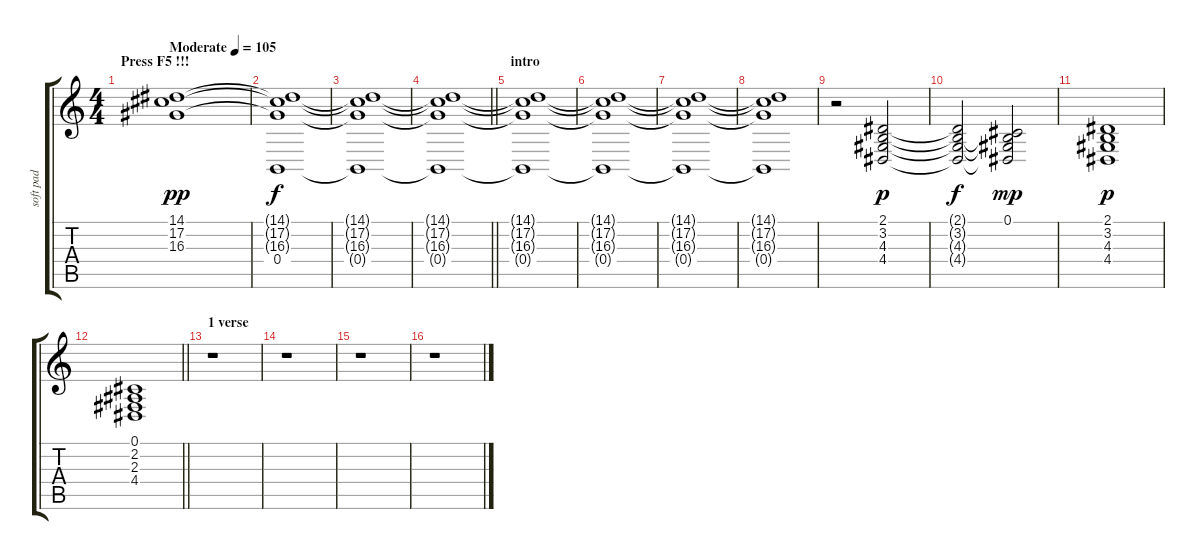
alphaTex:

\track ("soft pad" "soft pad") {instrument pad2warm}
\staff {score tabs}
\tuning (Db4 Ab3 E3 B2 Gb2 Db2) {hide}
\ts (4 4)
\section ("" "Press F5 !!!")
\tempo (105 "Moderate")
\clef g2
\ks c
(14.1 17.2 16.3).1{dy pp instrument pad2warm} |
(14.1{t} 17.2{t} 16.3{t} 0.4).1{dy f} |
(14.1{t} 17.2{t} 16.3{t} 0.4{t}).1 |
\barLineRight lightlight
(14.1{t} 17.2{t} 16.3{t} 0.4{t}).1 |
\section ("" "intro")
(14.1{t} 17.2{t} 16.3{t} 0.4{t}).1 |
(14.1{t} 17.2{t} 16.3{t} 0.4{t}).1{volume 0} |
(14.1{t} 17.2{t} 16.3{t} 0.4{t}).1 |
(14.1{t} 17.2{t} 16.3{t} 0.4{t}).1 |
r.2{volume 8} (2.1 3.2 4.3 4.4).2{dy p} |
(2.1{t} 3.2{t} 4.3{t} 4.4{t}).2{dy f} (0.1 3.2{t} 4.3{t} 4.4{t}).2{dy mp} |
(2.1 3.2 4.3 4.4).1{dy p} |
\barLineRight lightlight
(0.1 2.2 2.3 4.4).1 |
\section ("" "1 verse")
r.1 |
r.1 |
r.1 |
r.1
